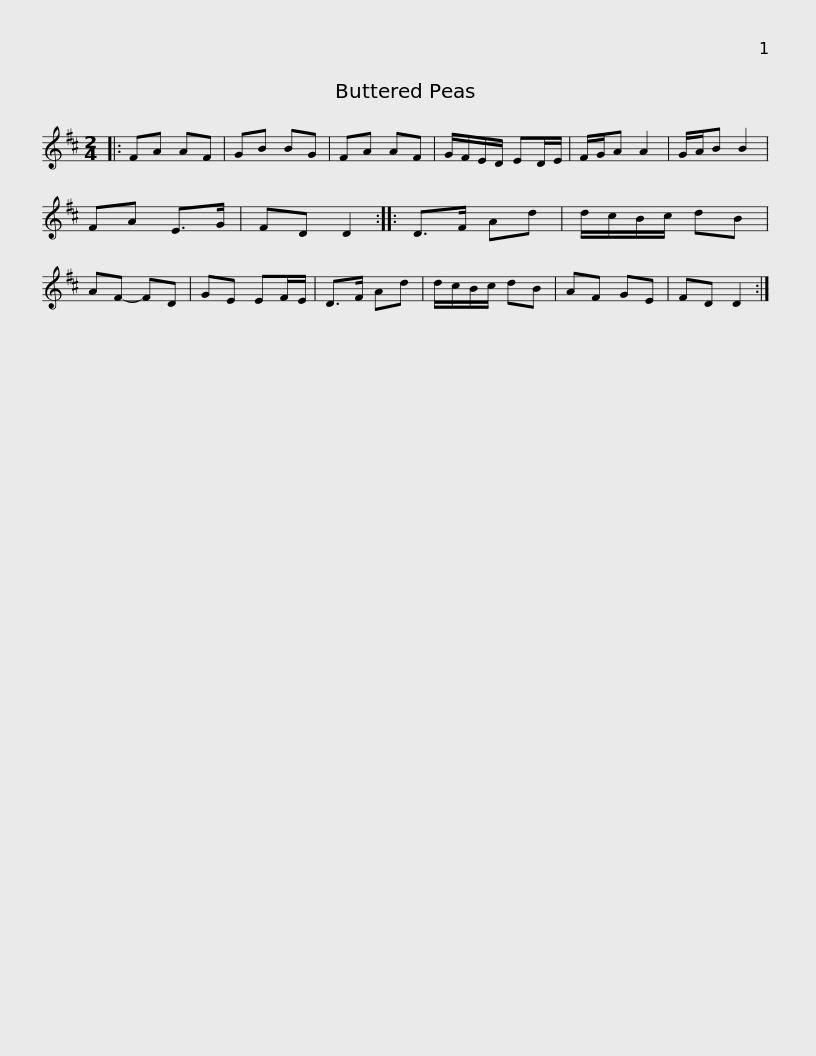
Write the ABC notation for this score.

X:1
L:1/8
M:2/4
I:linebreak $
K:D
V:1 treble
V:1
|: FA AF | GB BG | FA AF | G/F/E/D/ ED/E/ | F/G/A A2 | %5
 G/A/B B2 | FA E>G | FD D2 :: D>F Ad |$ d/c/B/c/ dB | %10
 AF- FD | GE EF/E/ | D>F Ad | d/c/B/c/ dB | AF GE | %15
 FD D2 :| %16
